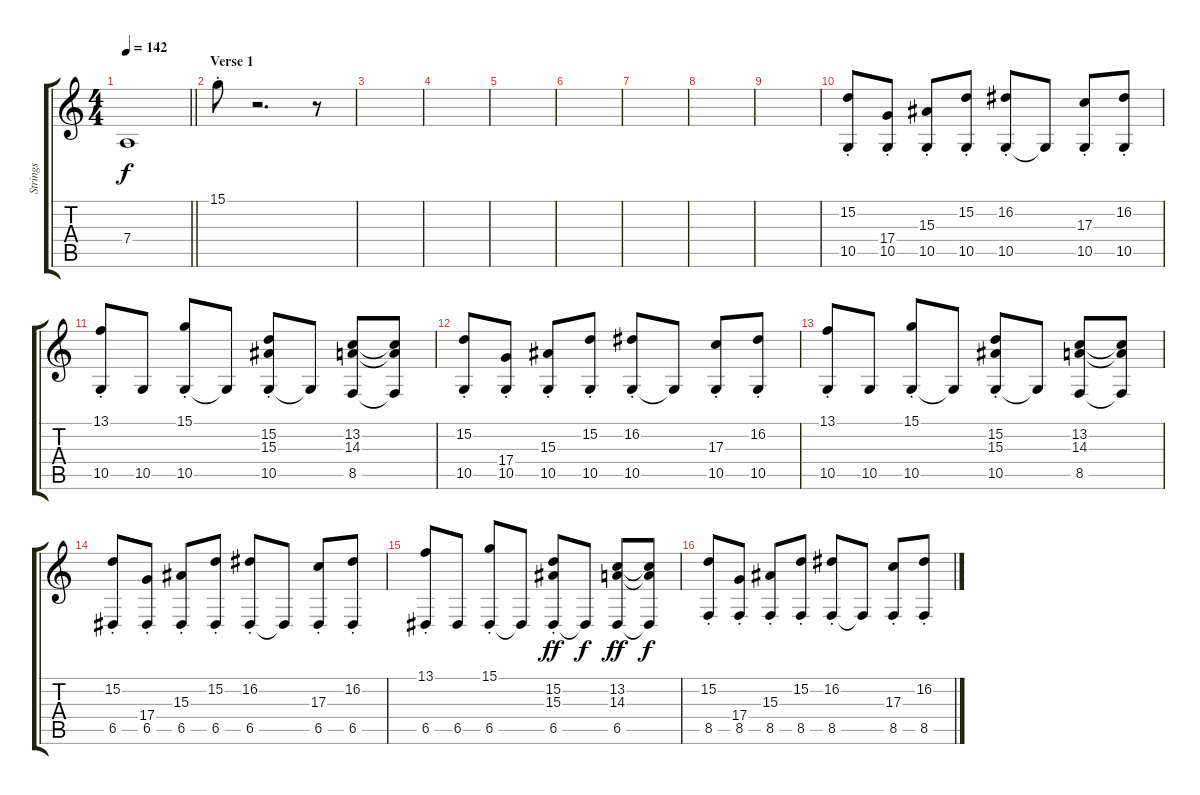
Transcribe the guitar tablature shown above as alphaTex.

\track ("Strings" "Strings") {instrument stringensemble1}
\staff {score tabs}
\tuning (E4 B3 G3 D3 A2 E2) {hide}
\ts (4 4)
\tempo 142
\clef g2
\barLineRight lightlight
\ks c
7.4.1{dy f} |
\section ("" "Verse 1")
15.1{st}.8 r.2{d} r.8 |
|
|
|
|
|
|
|
(15.2{st} 10.5).8 (17.4{st} 10.5).8 (15.3{st} 10.5).8 (15.2{st} 10.5).8 (16.2{st} 10.5).8 10.5{t}.8 (17.3{st} 10.5).8 (16.2{st} 10.5).8 |
(13.1{st} 10.5).8 10.5.8 (15.1{st} 10.5).8 10.5{t}.8 (15.2{st} 15.3{st} 10.5).8 10.5{t}.8 (13.2 14.3 8.5).8 (13.2{t} 14.3{t} 8.5{t}).8 |
(15.2{st} 10.5).8 (17.4{st} 10.5).8 (15.3{st} 10.5).8 (15.2{st} 10.5).8 (16.2{st} 10.5).8 10.5{t}.8 (17.3{st} 10.5).8 (16.2{st} 10.5).8 |
(13.1{st} 10.5).8 10.5.8 (15.1{st} 10.5).8 10.5{t}.8 (15.2{st} 15.3{st} 10.5).8 10.5{t}.8 (13.2 14.3 8.5).8 (13.2{t} 14.3{t} 8.5{t}).8 |
(15.2{st} 6.5).8 (17.4{st} 6.5).8 (15.3{st} 6.5).8 (15.2{st} 6.5).8 (16.2{st} 6.5).8 6.5{t}.8 (17.3{st} 6.5).8 (16.2{st} 6.5).8 |
(13.1{st} 6.5).8 6.5.8 (15.1{st} 6.5).8 6.5{t}.8 (15.2{st} 15.3{st} 6.5).8{dy ff} 6.5{t}.8{dy f} (13.2 14.3 6.5).8{dy ff} (13.2{t} 14.3{t} 6.5{t}).8{dy f} |
(15.2{st} 8.5).8 (17.4{st} 8.5).8 (15.3{st} 8.5).8 (15.2{st} 8.5).8 (16.2{st} 8.5).8 8.5{t}.8 (17.3{st} 8.5).8 (16.2{st} 8.5).8
